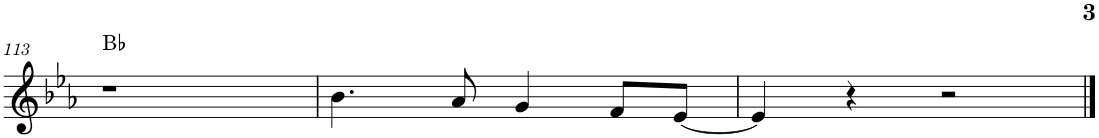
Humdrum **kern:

**kern	**harte
*part1	*part1
*staff1	*
*I"P1	*
!!LO:PB:g=z
*clefG2	*
*k[b-e-a-]	*
*E-:	*
*M4/4	*
=113	=113
1r	Bb:maj
=114	=114
4.b-\	.
8a-/	.
4g/	.
8f/L	.
[8e-/J	.
=115	=115
4e-/]	.
4r	.
2r	.
==	==
*-	*-
